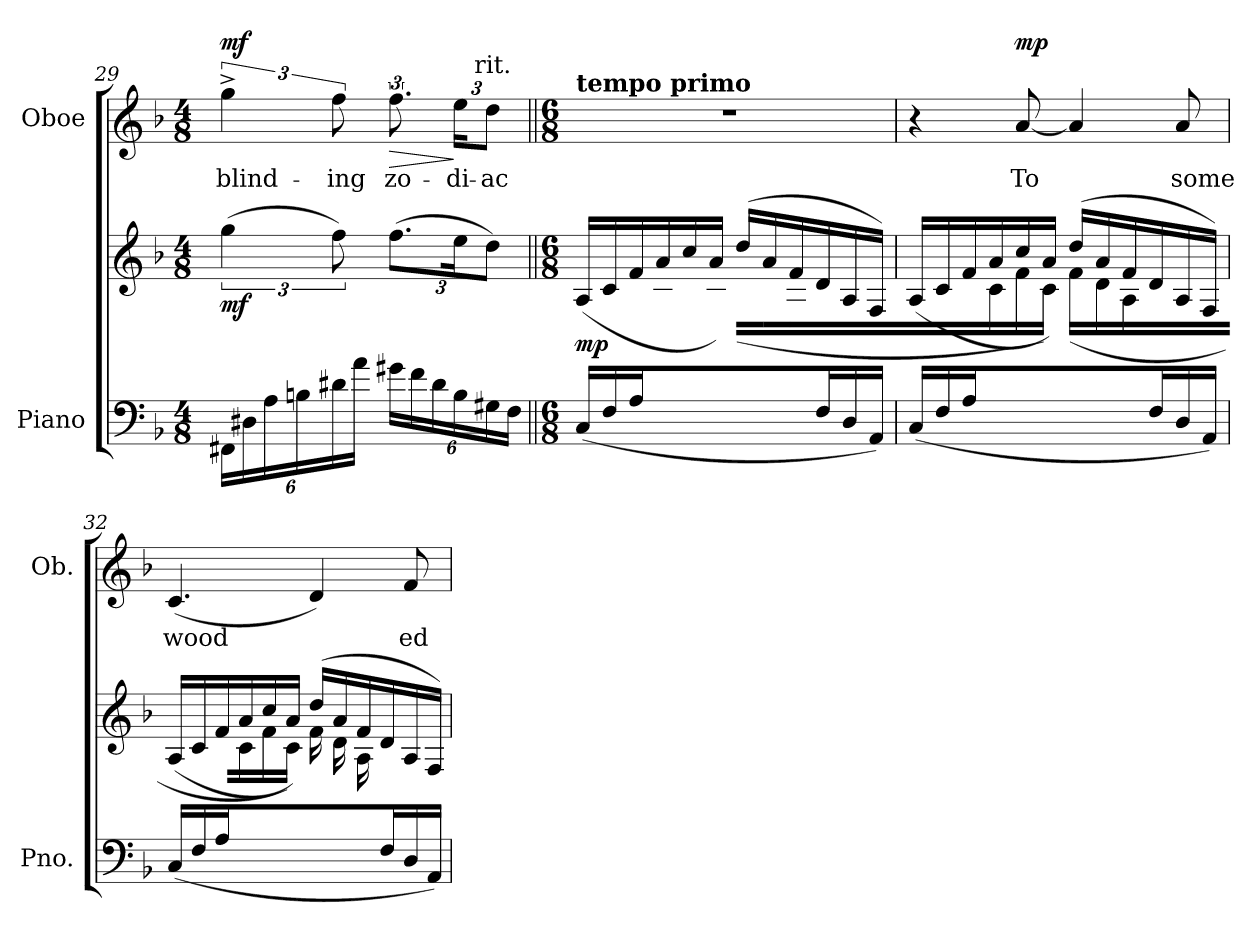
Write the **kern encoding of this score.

**kern	**kern	**dynam	**kern	**text	**dynam
*part2	*part2	*part2	*part1	*part1	*part1
*staff3	*staff2	*staff2/3	*staff1	*staff1	*staff1
*I"Piano	*	*	*I"Oboe	*	*
*I'Pno.	*	*	*I'Ob.	*	*
!!LO:LB:g=z
*clefF4	*clefG2	*	*clefG2	*	*
*k[b-]	*k[b-]	*	*k[b-]	*	*
*M4/8	*M4/8	*	*M4/8	*	*
*Xbrackettup	*	*	*	*	*
=29	=29	=29	=29	=29	=29
!	!	!LO:DY:b	!	!LO:LY:b	!LO:DY:a
24FF#X\LL	(6gg\	mf	6gg^\	blind-	mf
24D#X\	.	.	.	.	.
24A\	.	.	.	.	.
24Bn\	.	.	.	.	.
!	!	!	!	!LO:LY:b	!
24d#X\	12ff\)	.	12ff\	-ing	.
24a\JJ	.	.	.	.	.
*	*Xbrackettup	*	*	*	*
!	!	!	!	!LO:LY:b	!LO:HP:b
24g#X\LL	(12.ff\L	.	12.ff\	zo-	>
24f\	.	.	.	.	.
24d#\	.	.	.	.	.
!	!	!	!	!LO:LY:b	!
24B\	24ee\K	.	24ee\KL	-di-	]
!	!	!	!LO:TX:a:t=rit.	!	!
!	!	!	!	!LO:LY:b	!
24G#X\	12dd\J)	.	12dd\J	-ac	.
24F\JJ	.	.	.	.	.
=30||	=30||	=30||	=30||	=30||	=30||
*M6/8	*M6/8	*	*M6/8	*	*
*	*^	*	*	*	*
!	!	!	!	!LO:TX:a:B:t=tempo primo	!	!
!	!	!	!LO:DY:b	!	!	!
(<16C/LL	(>16A/LL	8.ryy	mp	2.r	.	.
16F/	16c/	.	.	.	.	.
16A/	16f/	.	.	.	.	.
4.ryy	16a/	16c\	.	.	.	.
.	16cc/	16f\	.	.	.	.
.	16a/JJ)	16c\JJ)	.	.	.	.
.	(>16dd/LL	(<16f\LL	.	.	.	.
.	16a/	16d\	.	.	.	.
.	16f/	16A\	.	.	.	.
16F/	16d/	8.ryy	.	.	.	.
16D/	16A/	.	.	.	.	.
16AA/JJ)	16F/JJ)	.	.	.	.	.
=31	=31	=31	=31	=31	=31	=31
(<16C/LL	(>16A/LL	8.ryy	.	4r	.	.
16F/	16c/	.	.	.	.	.
16A/	16f/	.	.	.	.	.
4.ryy	16a/	16c\	.	.	.	.
!	!	!	!	!	!LO:LY:b	!LO:DY:a
.	16cc/	16f\	.	[8a/	To	mp
.	16a/JJ)	16c\JJ)	.	.	.	.
.	(>16dd/LL	(<16f\LL	.	4a/]	.	.
.	16a/	16d\	.	.	.	.
.	16f/	16A\	.	.	.	.
16F/	16d/	8.ryy	.	.	.	.
!	!	!	!	!	!LO:LY:b	!
16D/	16A/	.	.	8a/	some	.
16AA/JJ)	16F/JJ)	.	.	.	.	.
!!LO:LB:g=z
=32	=32	=32	=32	=32	=32	=32
!	!	!	!	!	!LO:LY:b	!
(<16C/LL	(>16A/LL	8.ryy	.	(4.c/	wood	.
16F/	16c/	.	.	.	.	.
16A/	16f/	.	.	.	.	.
4.ryy	16a/	16c\	.	.	.	.
.	16cc/	16f\	.	.	.	.
.	16a/JJ)	16c\JJ)	.	.	.	.
.	(>16dd/LL	(<16f\LL	.	4d/)	.	.
.	16a/	16d\	.	.	.	.
.	16f/	16A\	.	.	.	.
16F/	16d/	8.ryy	.	.	.	.
!	!	!	!	!	!LO:LY:b	!
16D/	16A/	.	.	8f/	ed	.
16AA/JJ)	16F/JJ)	.	.	.	.	.
*	*v	*v	*	*	*	*
=	=	=	=	=	=
*-	*-	*-	*-	*-	*-
